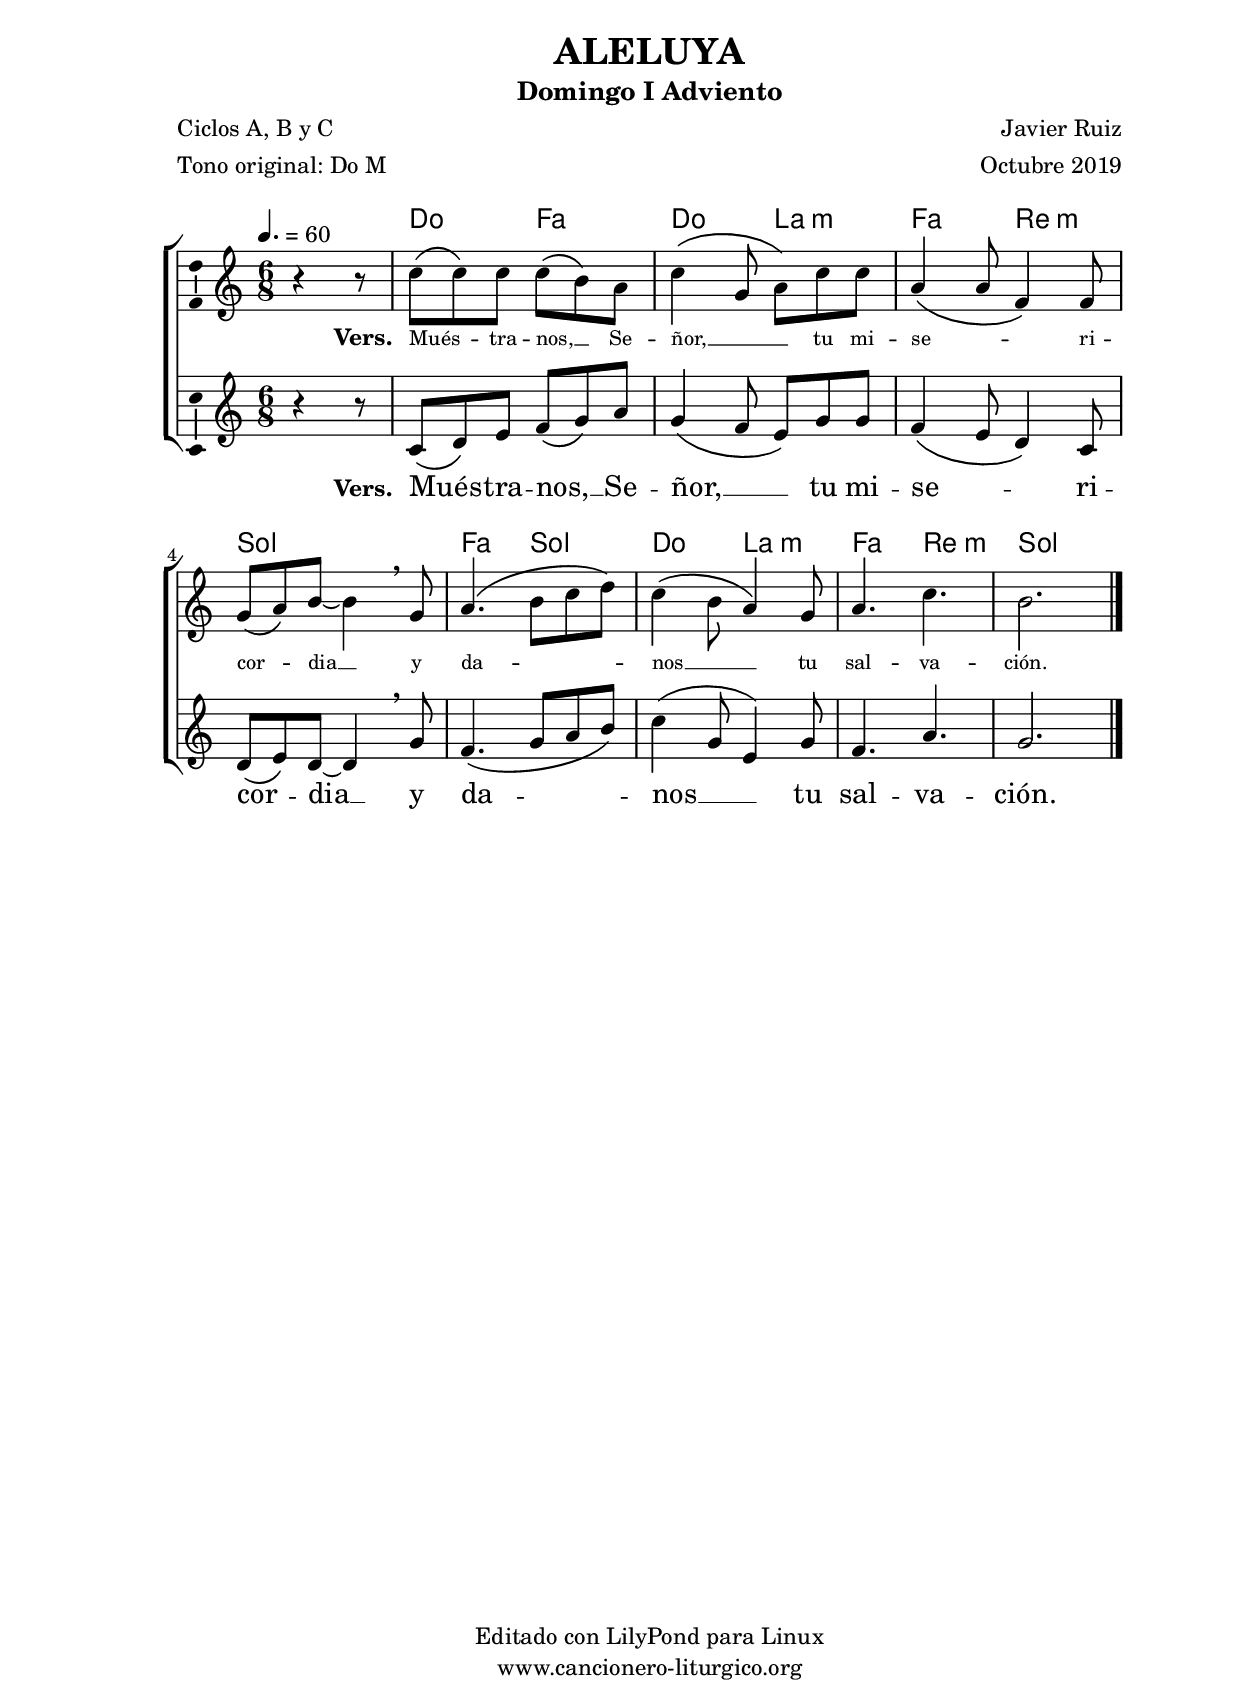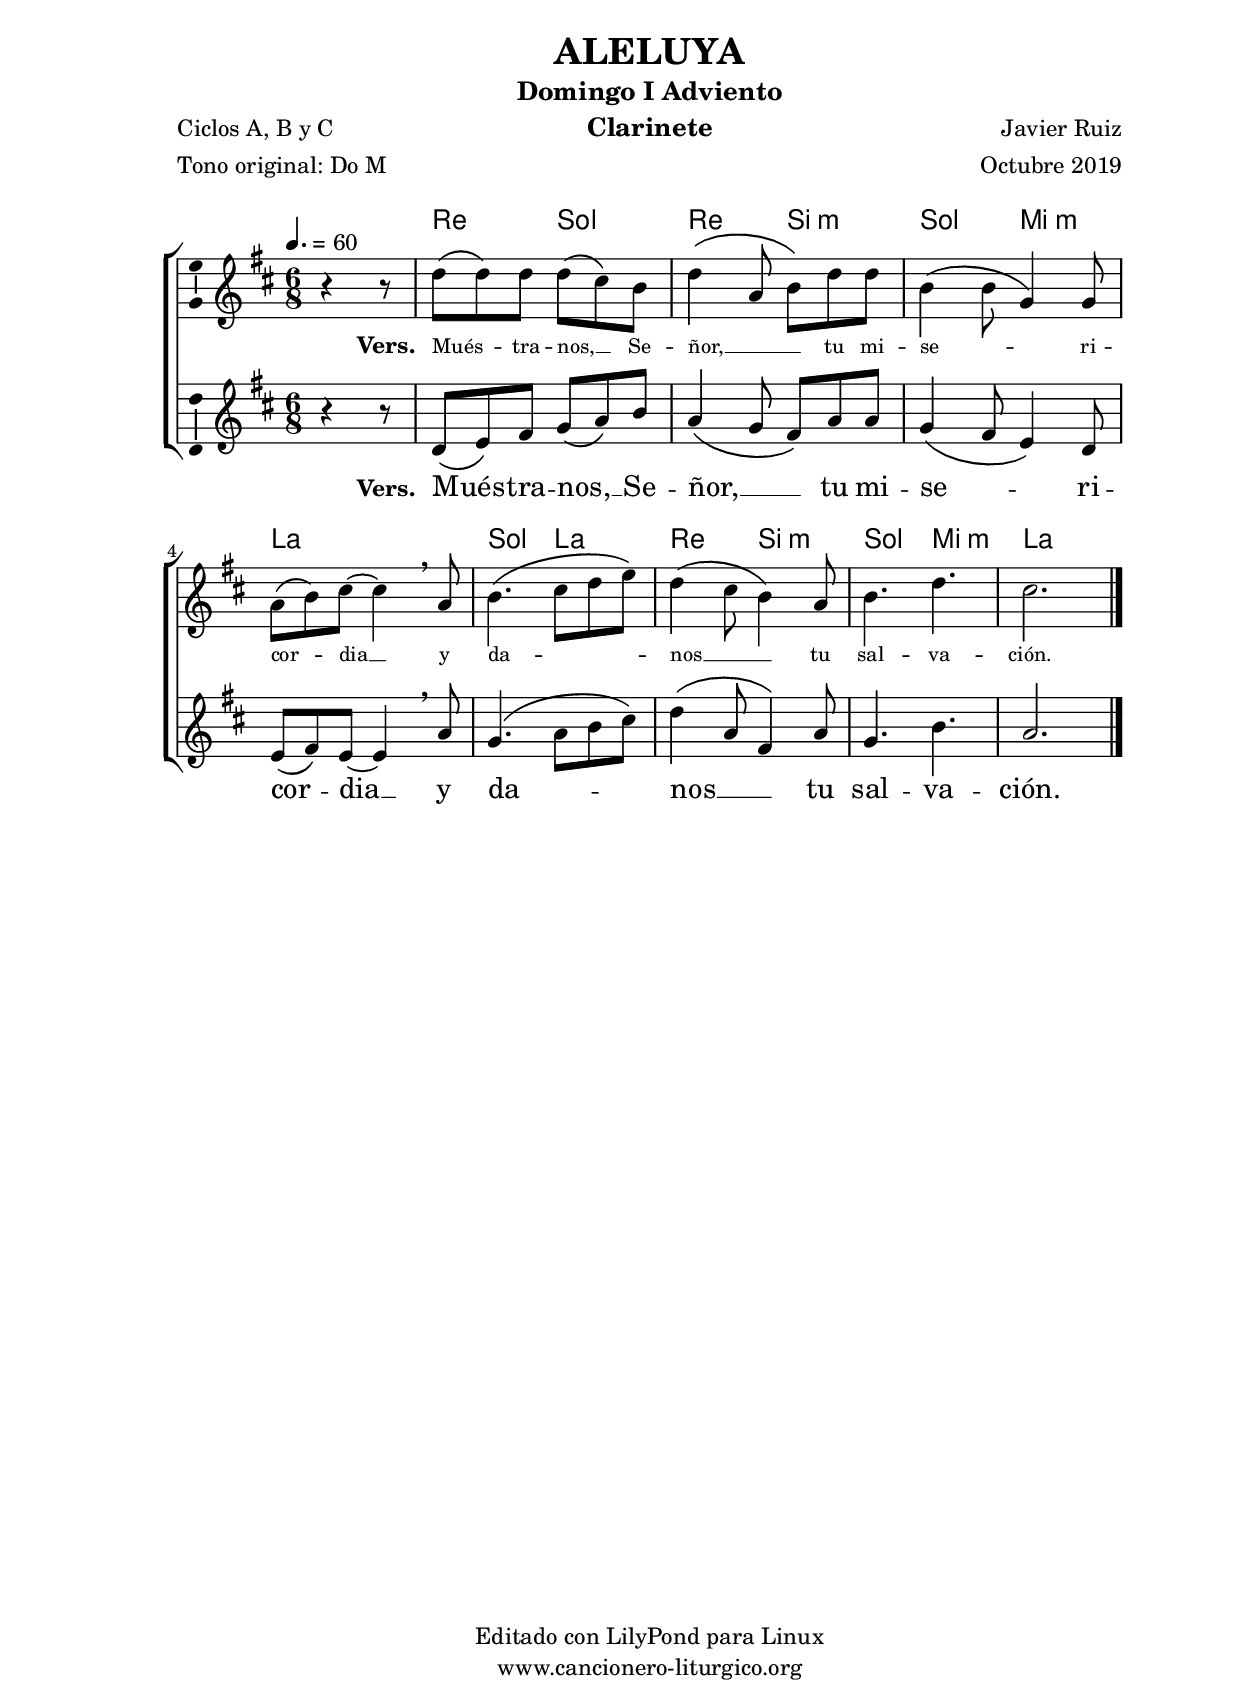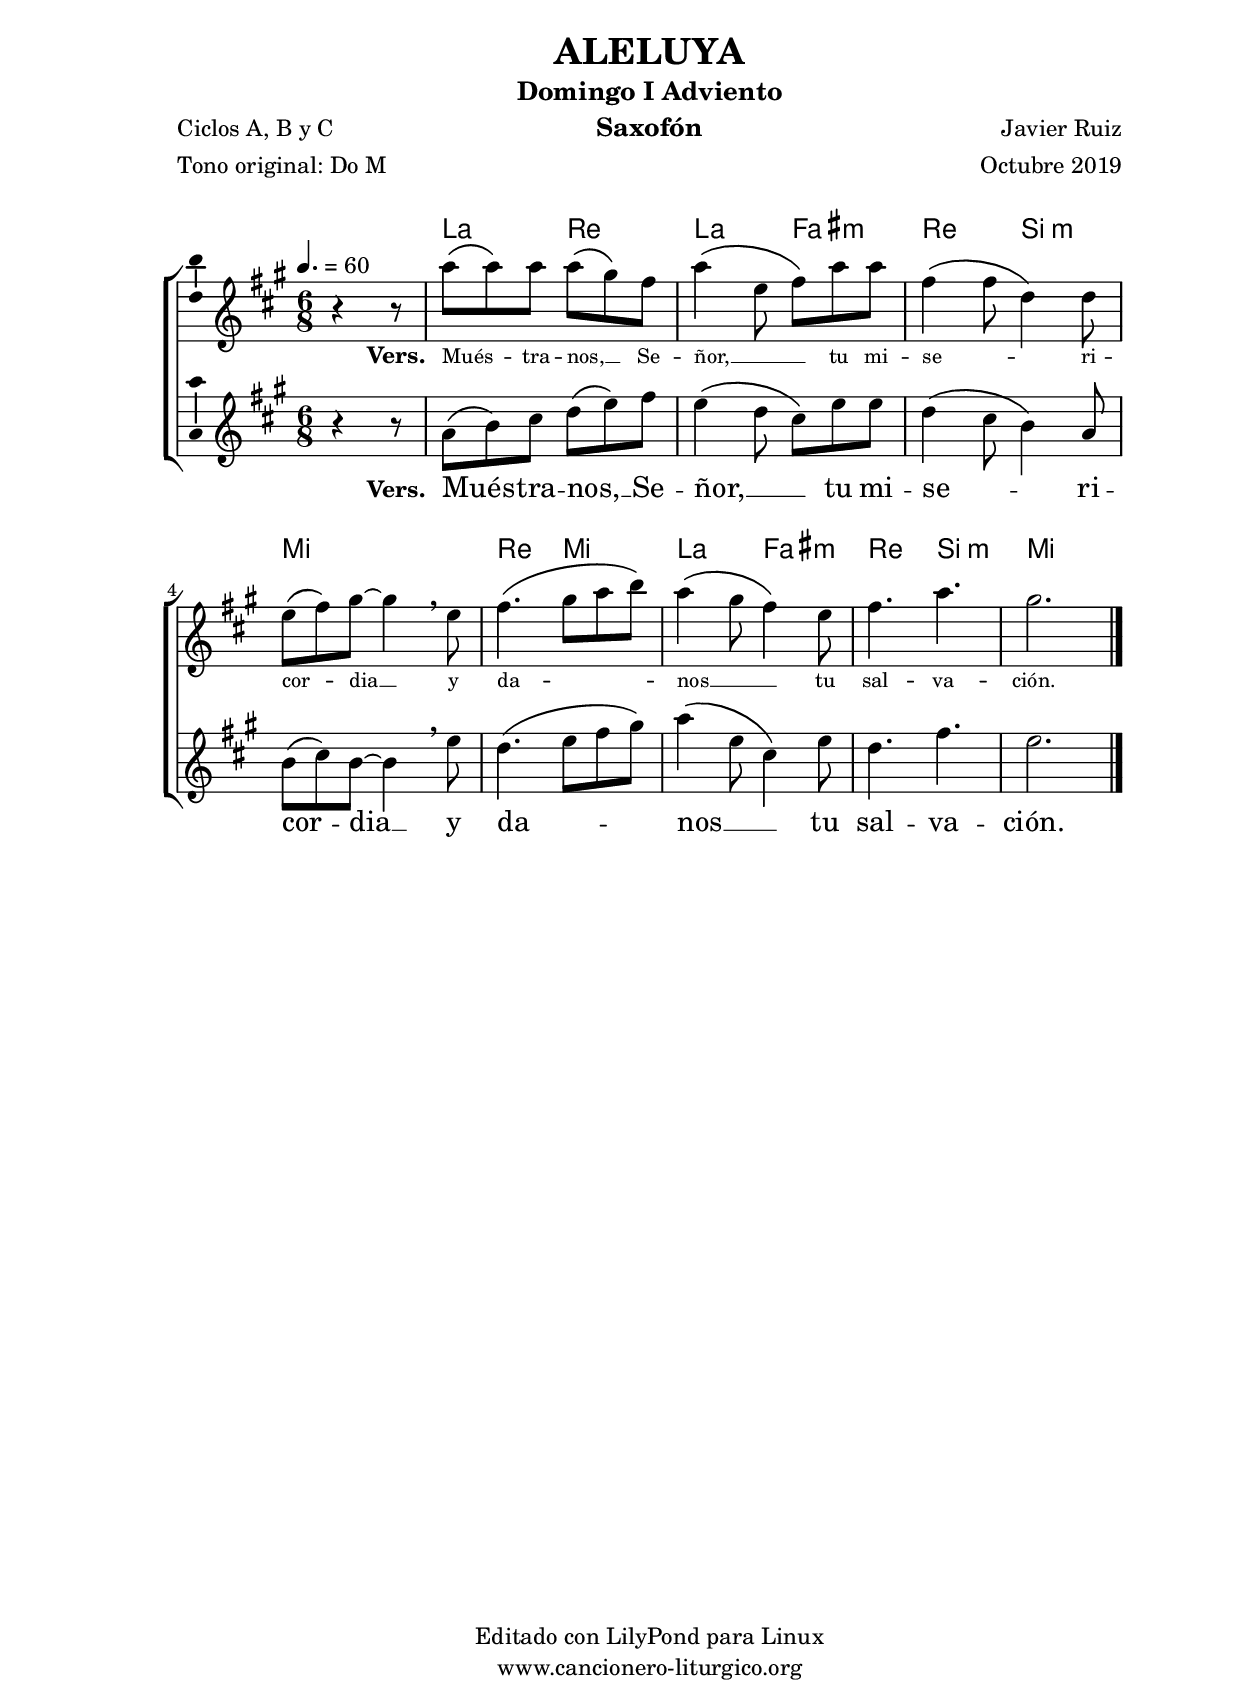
%
%para convertir .midi en .wav:
%timidity filename.midi -Ow -o finename.wav
%
%
%Para convertir de .wav a .mp3:
%lame -h -m j filename.wav
%
%
%para escuchar el midi:
%timidity nombrefichero.midi
%


%versión de lilypond para la que se ha escrito esta partitura:
\version "2.16.0"

	%Tamaño papel
	#(set-default-paper-size "a4")
	%Tamaño partitura
	#(set-global-staff-size 20)
	%No responde al pulsar sobre una nota
	#(ly:set-option 'point-and-click #f)

%parámetros del encabezamiento:
\header {
	title = "ALELUYA"
	subtitle = "Domingo I Adviento"
	composer = "Javier Ruiz"
	poet = "Ciclos A, B y C"
	meter = "Tono original: Do M"
	arranger = "Octubre 2019"
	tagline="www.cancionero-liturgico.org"
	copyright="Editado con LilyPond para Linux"
	tiempo = "Adviento"
	usos = "Aleluya"
	letra = "Aleluya. Muéstranos, Señor, tu misericordia y danos tu salvación."
	}

%parámetros asociados al papel:
\paper  {
	oddHeaderMarkup = \markup {\fill-line { \on-the-fly #not-first-page \fromproperty #'header:title \on-the-fly #not-first-page \fromproperty #'header:composer }}
	evenHeaderMarkup = \markup {\fill-line { \fromproperty #'header:composer \fromproperty #'header:title }}
	#(set-paper-size "a4")
	print-page-number = ##f
	first-page-number = 1
	print-first-page-number = ##f
%	head-separation = 3.0 \cm
	top-margin = 1.5 \cm
%	top-margin = 2.0 \cm
%%%	bottom-margin = 0.5\cm
	bottom-margin = 0.2\cm
	left-margin = 3.0 \cm
	line-width = 16.0 \cm 
	indent = 0\mm
	interscoreline = 2.\mm
	between-system-space = 15\mm
%	para que las partituras no llenen la hoja:
	ragged-bottom = ##t
%	idem para la última hoja:
	ragged-last-bottom = ##f
%	para que las partituras llenen el ancho del papel:
	ragged-last = ##f
	after-title-space = 2.5 \cm
%page-count=2
system-count=2

	%Flexible Vertical Spacing
%	markup-markup-spacing =
%	#'((basic-distance . 15) (minimum-distance . 15) (padding . 3))
	markup-system-spacing =
	#'((basic-distance . 15) (minimum-distance . 15) (padding . 3))
	system-system-spacing =
	#'((basic-distance . 15) (minimum-distance . 15) (padding . 3))
	score-system-spacing =
	#'((basic-distance . 15) (minimum-distance . 15) (padding . 5))
%	top-system-spacing = % header
%	#'((basic-distance . 8) (minimum-distance . 0) (padding . 0))
%	top-markup-spacing =
%	#'((basic-distance . 20) (minimum-distance . 20) (padding . 0))
	last-bottom-spacing = % footer
	#'((basic-distance . 5) (minimum-distance . 5) (padding . 0))
%	score-markup-spacing =
%	#'((basic-distance . 16) (minimum-distance . 13) (padding . 0))

	}


%parámetros que afectan a toda la partitura:
global =  {
	%clave de sol (G):
	\clef G
	%armadura:
%	\transpose ees f
	\key c \major
	\tempo 4.=60
	\set Score.tempoHideNote = ##f
	}


acordes = {
	\italianChords
	\chordmode {
%	\transpose ees f
{

s4.
c4. f c a:m f d:m g2. f4. g c a:m f d:m g2.

	}
	}
}


melodiatrompeta = 
%	\transpose ees f
{

	\relative c''{
	\time 6/8

\partial4.
r4.
r2.
e4 d8 c4 b8
c4 c8 a b a
g8 f g~g4.
r2.
e'4 d8 c4 b8
c4 c8 a b c
d2.

}
	\bar "|."
	}


melodiabajo = 
%	\transpose ees f
{

	%clave de fa (F):
	\clef F

	\relative c{
	\time 6/8

\partial4.
r4.
c4 c8 f4 f8
c4 d8 e4 c8
f4 f8 d4 d8
g,4 g8 b d b
f'4 g8 a b a
c8 g e c d e
f4 e8 d4 c8
g2.

}
	\bar "|."
	}





melodiatres = 
%	\transpose ees f
{

	\relative c'{
	\time 6/8

\partial4.
r4 r8
c'8 \(c\) c c \(b\) a
c4 \(g8 a\) c8 c
a4 \(a8 f4\) f8
g8 \(a\) b8~b4 \breathe g8
a4. \(b8 c d\)
c4 \(b8 a4\) g8
a4. c
b2.

}

	\bar "|."
	}


melodia = 
%	\transpose ees f
{

	\relative c'{
	\time 6/8

\partial4.
r4 r8
c8 \(d\) e f \(g\) a
g4 \(f8 e\) g8 g
f4 \(e8 d4\) c8
d8 \(e\) d8~d4 \breathe g8
f4. \(g8 a b\)
c4 \(g8 e4\) g8
f4. a
g2.

}

	\bar "|."
	}


texto = \lyricmode {
\set stanza =#"Vers. " Mués -- _ tra -- nos, __ _ Se -- ñor, __ _ _
tu mi -- se -- _ _ ri -- cor -- _ dia __
y da -- _ _ _ nos __ _ _ tu sal -- va -- ción.

	}

textotres = \lyricmode {
\override LyricText #'font-size = #-1
\set stanza =#"Vers. " Mués -- _ tra -- nos, __ _ Se -- ñor, __ _ _
tu mi -- se -- _ _ ri -- cor -- _ dia __
y da -- _ _ _ nos __ _ _ tu sal -- va -- ción.

	}


acordesStaff = \context ChordNames = acordesStaff <<
	\set chordChanges = ##t
	\acordes
	>>

voztrompetaStaff = \context Voice = voztrompetaStaff
<<
	\override Staff.StaffSymbol #'staff-space = #(magstep -0.35)
	\set Staff.midiInstrument = #"trumpet"
	\set Staff.midiMinimumVolume = #0.4
	\set Staff.midiMaximumVolume = #0.6
	\global
	\melodiatrompeta
	>>

voztresStaff = \context Voice = voztresStaff
\with {\consists "Ambitus_engraver"}
<<
%	\override Staff.StaffSymbol #'staff-space = #(magstep -0.35)
	\set Staff.midiInstrument = #"violin"
	\set Staff.midiMinimumVolume = #0.6
	\set Staff.midiMaximumVolume = #0.8
	\global
	\relative c' \melodiatres
	>>

vozStaff = \context Voice = vozStaff
\with {\consists "Ambitus_engraver"}
<<
%	\set Staff.instrumentName = ""
%	\set Staff.shortInstrumentName = ""
%	\set Staff.midiInstrument = #"clarinet"
%	\set Staff.midiInstrument = #"cello"
	\set Staff.midiInstrument = #"flute"
%	\set Staff.midiInstrument = #"electric guitar (jazz)"
%	\set Staff.midiInstrument = #"english horn"
%	\set Staff.midiInstrument = #"violin"
%	\set Staff.midiInstrument = #"glockenspiel"
	\set Staff.midiMinimumVolume = #0.8
	\set Staff.midiMaximumVolume = #1.0
	\global
	\melodia
	>>

vozbajoStaff = \context Voice = vozbajoStaff
<<
	\override Staff.StaffSymbol #'staff-space = #(magstep -0.35)
	\set Staff.midiInstrument = #"english horn"
	\set Staff.midiMinimumVolume = #0.6
	\set Staff.midiMaximumVolume = #0.8
	\global
	\melodiabajo
	>>

textoStaff = \context Lyrics = textoStaff <<
	\lyricsto vozStaff \texto
	>>

textotresStaff = \context Lyrics = textotresStaff <<
	\lyricsto voztresStaff \textotres
	>>


\book {
	\score {
		<<
		\context ChoirStaff {
%			\override StaffGroup.SystemStartBracket #'collapse-height = #1
%			\override Score.SystemStartBar #'collapse-height = #1
			<<
			\acordesStaff
%			\voztrompetaStaff
			\voztresStaff
			\textotresStaff
			\vozStaff
			\textoStaff
%			\vozbajoStaff
			>>
			}
		>>
		\layout {
	    		\context {
				\Lyrics
				\override LyricText #'font-size = #2
				}
	   		 \context {
				\Score
				\override StaffSymbol #'staff-space = #(magstep +3)
				}
			}
		}
	\score {
		\unfoldRepeats
		<<
		\context ChoirStaff {
			<<
			\acordesStaff
			\voztrompetaStaff
			\voztresStaff
			\vozStaff
			\vozbajoStaff
			>>
			}
		>>
		\midi {
	  		\context {
	  			\Score
				tempoWholesPerMinute = #(ly:make-moment 70 4)
				}
			}
		}
	}


%Partitura para clarinete
#(define output-suffix "C")
\book {
	\header{
		instrument = "Clarinete"
		}
	\score {
		<<
		\context ChoirStaff {
%			\override StaffGroup.SystemStartBracket #'collapse-height = #1
%			\override Score.SystemStartBar #'collapse-height = #1
\transpose c d
			<<
			\acordesStaff
%			\voztrompetaStaff
			\voztresStaff
			\textotresStaff
			\vozStaff
			\textoStaff
%			\vozbajoStaff
			>>
			}
		>>
		\layout {
	    		\context {
				\Lyrics
				\override LyricText #'font-size = #2
				}
	   		 \context {
				\Score
				\override StaffSymbol #'staff-space = #(magstep +3)
				}
			}
		}
	}


%Partitura para saxofón
#(define output-suffix "S")
\book {
	\header{
		instrument = "Saxofón"
		}
	\score {
		<<
		\context ChoirStaff {
%			\override StaffGroup.SystemStartBracket #'collapse-height = #1
%			\override Score.SystemStartBar #'collapse-height = #1
\transpose c a
			<<
			\acordesStaff
%			\voztrompetaStaff
			\voztresStaff
			\textotresStaff
			\vozStaff
			\textoStaff
%			\vozbajoStaff
			>>
			}
		>>
		\layout {
	    		\context {
				\Lyrics
				\override LyricText #'font-size = #2
				}
	   		 \context {
				\Score
				\override StaffSymbol #'staff-space = #(magstep +3)
				}
			}
		}
	}


